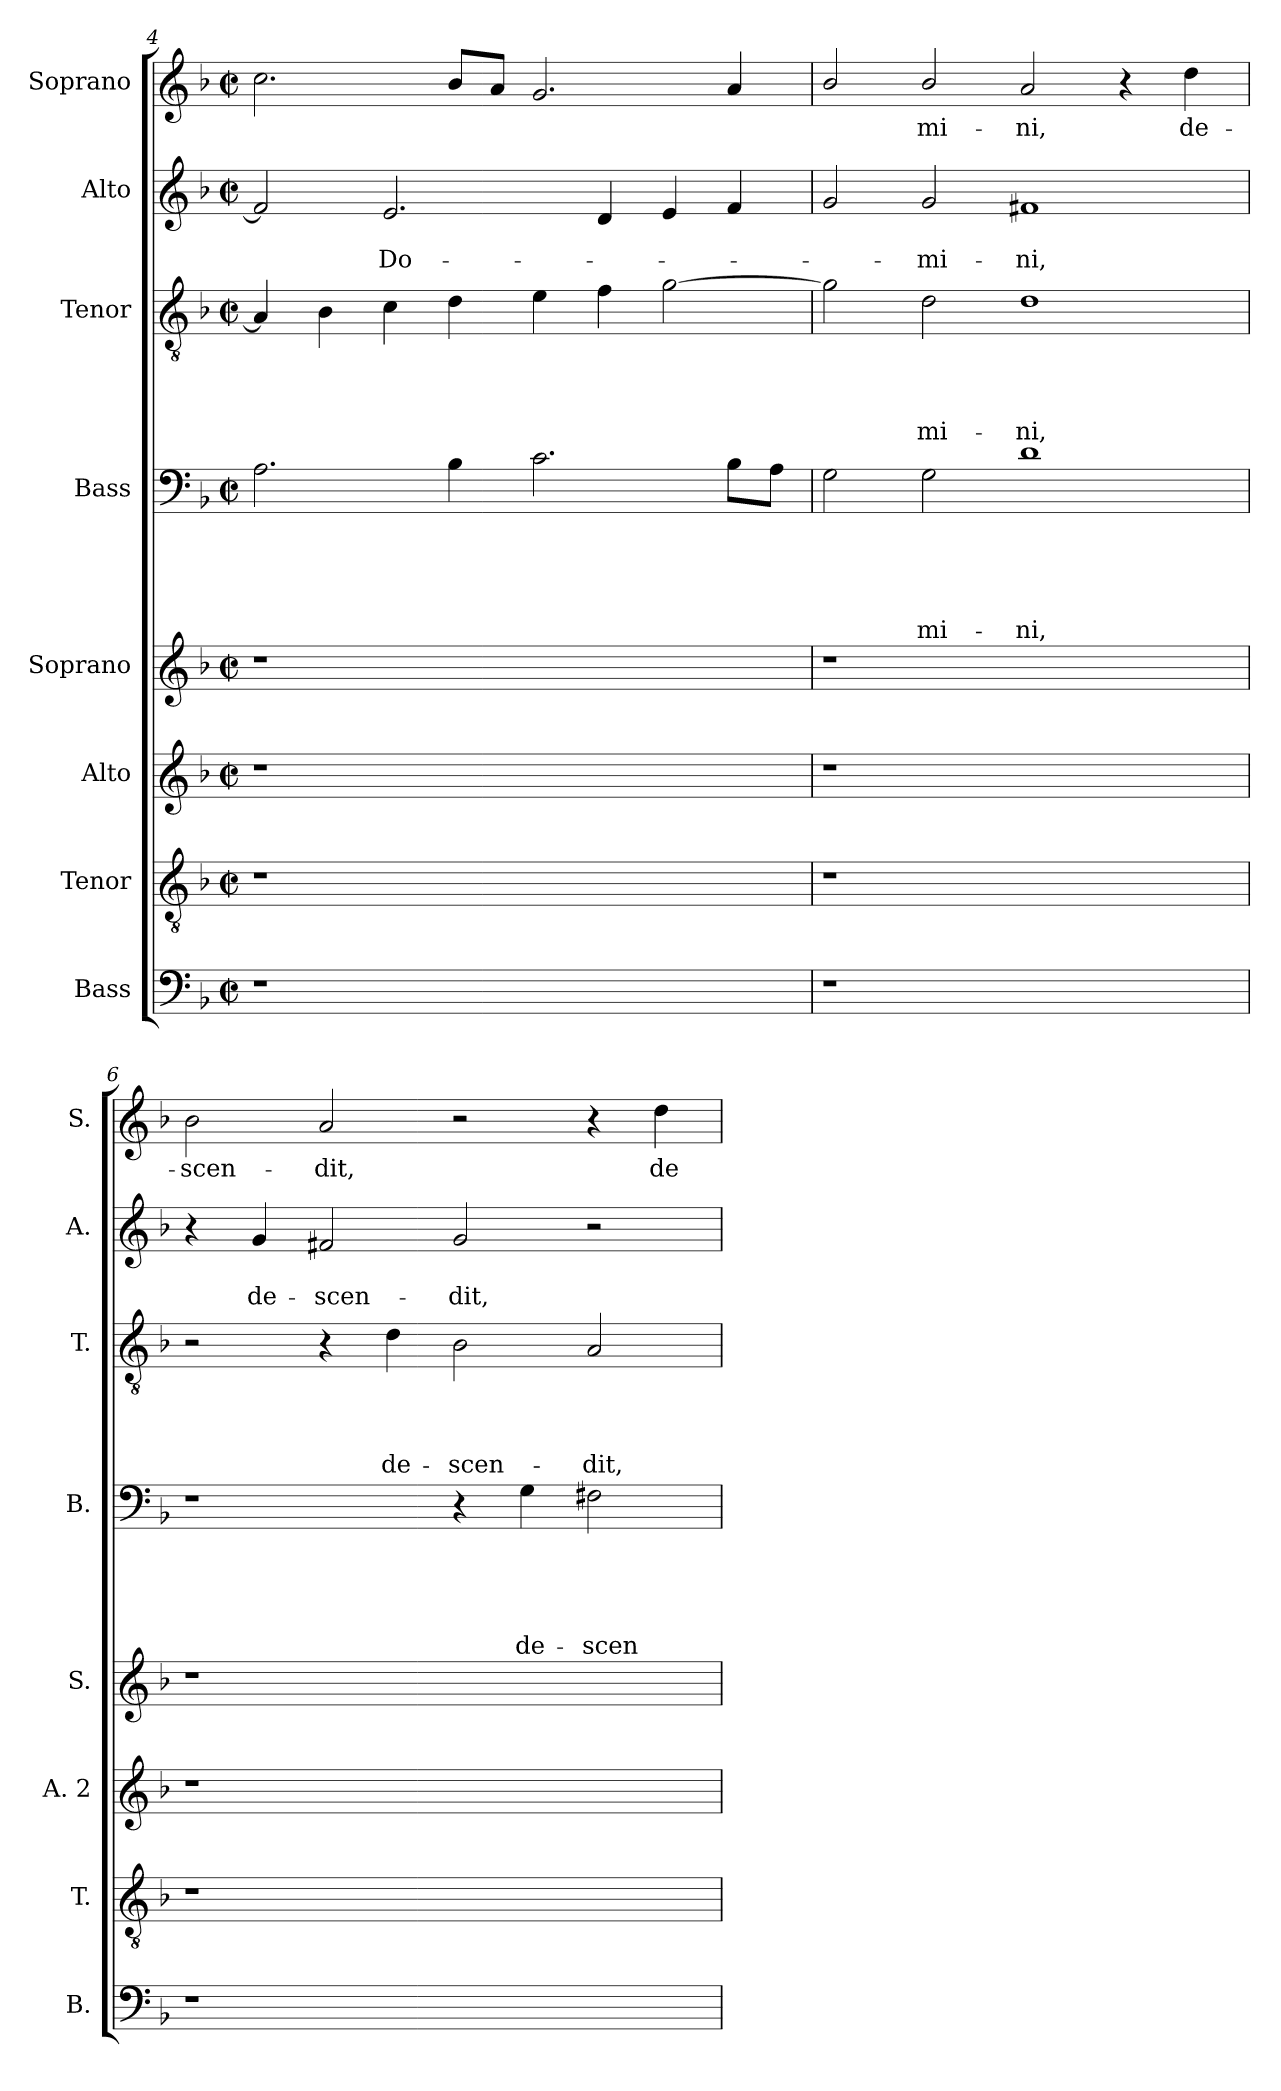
**kern	**kern	**kern	**kern	**kern	**text	**text	**text	**text	**text	**kern	**text	**text	**text	**text	**kern	**text	**text	**kern	**text
*part8	*part7	*part6	*part5	*part4	*part4	*part4	*part4	*part4	*part4	*part3	*part3	*part3	*part3	*part3	*part2	*part2	*part2	*part1	*part1
*staff8	*staff7	*staff6	*staff5	*staff4	*staff4	*staff4	*staff4	*staff4	*staff4	*staff3	*staff3	*staff3	*staff3	*staff3	*staff2	*staff2	*staff2	*staff1	*staff1
*I"Bass	*I"Tenor	*I"Alto	*I"Soprano	*I"Bass	*	*	*	*	*	*I"Tenor	*	*	*	*	*I"Alto	*	*	*I"Soprano	*
*I'B.	*I'T.	*I'A. 2	*I'S.	*I'B.	*	*	*	*	*	*I'T.	*	*	*	*	*I'A.	*	*	*I'S.	*
*clefF4	*clefGv2	*clefG2	*clefG2	*clefF4	*	*	*	*	*	*clefGv2	*	*	*	*	*clefG2	*	*	*clefG2	*
*k[b-]	*k[b-]	*k[b-]	*k[b-]	*k[b-]	*	*	*	*	*	*k[b-]	*	*	*	*	*k[b-]	*	*	*k[b-]	*
*F:	*F:	*F:	*F:	*F:	*	*	*	*	*	*F:	*	*	*	*	*F:	*	*	*F:	*
*M2/2	*M2/2	*M2/2	*M2/2	*M2/2	*	*	*	*	*	*M2/2	*	*	*	*	*M2/2	*	*	*M2/2	*
*met(c|)	*met(c|)	*met(c|)	*met(c|)	*met(c|)	*	*	*	*	*	*met(c|)	*	*	*	*	*met(c|)	*	*	*met(c|)	*
=4	=4	=4	=4	=4	=4	=4	=4	=4	=4	=4	=4	=4	=4	=4	=4	=4	=4	=4	=4
!LO:N:vis=1	!LO:N:vis=1	!LO:N:vis=1	!LO:N:vis=1	!	!	!	!	!	!	!	!	!	!	!	!	!	!	!	!
1r	1r	1r	1r	2.A\	.	.	.	.	.	4A/]	.	.	.	.	2f/]	.	.	2.cc\	.
.	.	.	.	.	.	.	.	.	.	4B-\	.	.	.	.	.	.	.	.	.
!	!	!	!	!	!	!	!	!	!	!	!	!	!	!	!	!	!LO:LY:b	!	!
.	.	.	.	.	.	.	.	.	.	4c\	.	.	.	.	2.e/	.	Do-	.	.
.	.	.	.	4B-\	.	.	.	.	.	4d\	.	.	.	.	.	.	.	8b-/L	.
.	.	.	.	.	.	.	.	.	.	.	.	.	.	.	.	.	.	8a/J	.
1ryy	1ryy	1ryy	1ryy	2.c\	.	.	.	.	.	4e\	.	.	.	.	.	.	.	2.g/	.
.	.	.	.	.	.	.	.	.	.	4f\	.	.	.	.	4d/	.	.	.	.
.	.	.	.	.	.	.	.	.	.	[>2g\	.	.	.	.	4e/	.	.	.	.
.	.	.	.	8B-\L	.	.	.	.	.	.	.	.	.	.	4f/	.	.	4a/	.
.	.	.	.	8A\J	.	.	.	.	.	.	.	.	.	.	.	.	.	.	.
!!LO:PB:g=z
=5	=5	=5	=5	=5	=5	=5	=5	=5	=5	=5	=5	=5	=5	=5	=5	=5	=5	=5	=5
!LO:N:vis=1	!LO:N:vis=1	!LO:N:vis=1	!LO:N:vis=1	!	!	!	!	!	!	!	!	!	!	!	!	!	!	!	!
1r	1r	1r	1r	2G\	.	.	.	.	.	2g\]	.	.	.	.	2g/	.	.	2b-/	.
!	!	!	!	!	!	!	!	!	!LO:LY:b	!	!	!	!	!LO:LY:b	!	!	!LO:LY:b	!	!LO:LY:b
.	.	.	.	2G\	.	.	.	.	-mi-	2d\	.	.	.	-mi-	2g/	.	-mi-	2b-/	-mi-
!	!	!	!	!	!	!	!	!	!LO:LY:b	!	!	!	!	!LO:LY:b	!	!	!LO:LY:b	!	!LO:LY:b
1ryy	1ryy	1ryy	1ryy	1d	.	.	.	.	-ni,	1d	.	.	.	-ni,	1f#X	.	-ni,	2a/	-ni,
.	.	.	.	.	.	.	.	.	.	.	.	.	.	.	.	.	.	4r	.
!	!	!	!	!	!	!	!	!	!	!	!	!	!	!	!	!	!	!	!LO:LY:b
.	.	.	.	.	.	.	.	.	.	.	.	.	.	.	.	.	.	4dd\	de-
=6	=6	=6	=6	=6	=6	=6	=6	=6	=6	=6	=6	=6	=6	=6	=6	=6	=6	=6	=6
!LO:N:vis=1	!LO:N:vis=1	!LO:N:vis=1	!LO:N:vis=1	!	!	!	!	!	!	!	!	!	!	!	!	!	!	!	!LO:LY:b
1r	1r	1r	1r	1r	.	.	.	.	.	2r	.	.	.	.	4r	.	.	2b-\	-scen-
!	!	!	!	!	!	!	!	!	!	!	!	!	!	!	!	!	!LO:LY:b	!	!
.	.	.	.	.	.	.	.	.	.	.	.	.	.	.	4g/	.	de-	.	.
!	!	!	!	!	!	!	!	!	!	!	!	!	!	!	!	!	!LO:LY:b	!	!LO:LY:b
.	.	.	.	.	.	.	.	.	.	4r	.	.	.	.	2f#X/	.	-scen-	2a/	-dit,
!	!	!	!	!	!	!	!	!	!	!	!	!	!	!LO:LY:b	!	!	!	!	!
.	.	.	.	.	.	.	.	.	.	4d\	.	.	.	de-	.	.	.	.	.
!	!	!	!	!	!	!	!	!	!	!	!	!	!	!LO:LY:b	!	!	!LO:LY:b	!	!
1ryy	1ryy	1ryy	1ryy	4r	.	.	.	.	.	2B-\	.	.	.	-scen-	2g/	.	-dit,	2r	.
!	!	!	!	!	!	!	!	!	!LO:LY:b	!	!	!	!	!	!	!	!	!	!
.	.	.	.	4G\	.	.	.	.	de-	.	.	.	.	.	.	.	.	.	.
!	!	!	!	!	!	!	!	!	!LO:LY:b	!	!	!	!	!LO:LY:b	!	!	!	!	!
.	.	.	.	2F#X\	.	.	.	.	-scen-	2A/	.	.	.	-dit,	2r	.	.	4r	.
!	!	!	!	!	!	!	!	!	!	!	!	!	!	!	!	!	!	!	!LO:LY:b
.	.	.	.	.	.	.	.	.	.	.	.	.	.	.	.	.	.	4dd\	de-
=	=	=	=	=	=	=	=	=	=	=	=	=	=	=	=	=	=	=	=
*-	*-	*-	*-	*-	*-	*-	*-	*-	*-	*-	*-	*-	*-	*-	*-	*-	*-	*-	*-
